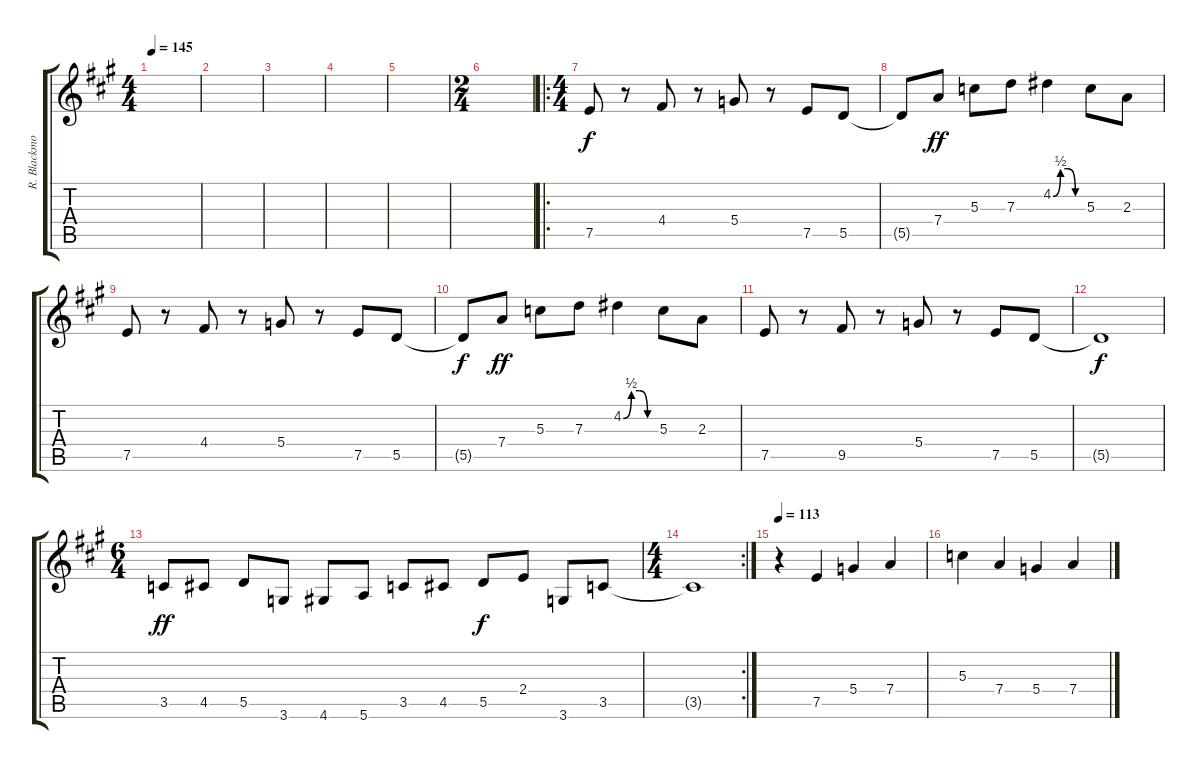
\track ("R. Blackmore links" "R. Blackmo") {instrument overdrivenguitar}
\staff {score tabs}
\tuning (E4 B3 G3 D3 A2 E2) {hide}
\ts (4 4)
\tempo 145
\clef g2
\ks a
|
|
|
|
|
\ts (2 4)
|
\ro
\ts (4 4)
7.5.8 r.8 4.4.8 r.8 5.4.8 r.8 7.5.8 5.5.8 |
5.5{t}.8{dy f} 7.4.8{dy ff} 5.3.8 7.3.8 4.2{be (custom 0 0 15 2 30 2 45 0 60 0)}.4 5.3.8 2.3.8 |
7.5.8 r.8 4.4.8 r.8 5.4.8 r.8 7.5.8 5.5.8 |
5.5{t}.8{dy f} 7.4.8{dy ff} 5.3.8 7.3.8 4.2{be (custom 0 0 15 2 30 2 45 0 60 0)}.4 5.3.8 2.3.8 |
7.5.8 r.8 9.5.8 r.8 5.4.8 r.8 7.5.8 5.5.8 |
5.5{t}.1{dy f} |
\ts (6 4)
3.5.8{dy ff} 4.5.8 5.5.8 3.6.8 4.6.8 5.6.8 3.5.8 4.5.8 5.5.8{dy f} 2.4.8 3.6.8 3.5.8 |
\rc 2
\ts (4 4)
3.5{t}.1 |
\tempo 113
r.4 7.5.4 5.4.4 7.4.4 |
5.3.4 7.4.4 5.4.4 7.4.4
